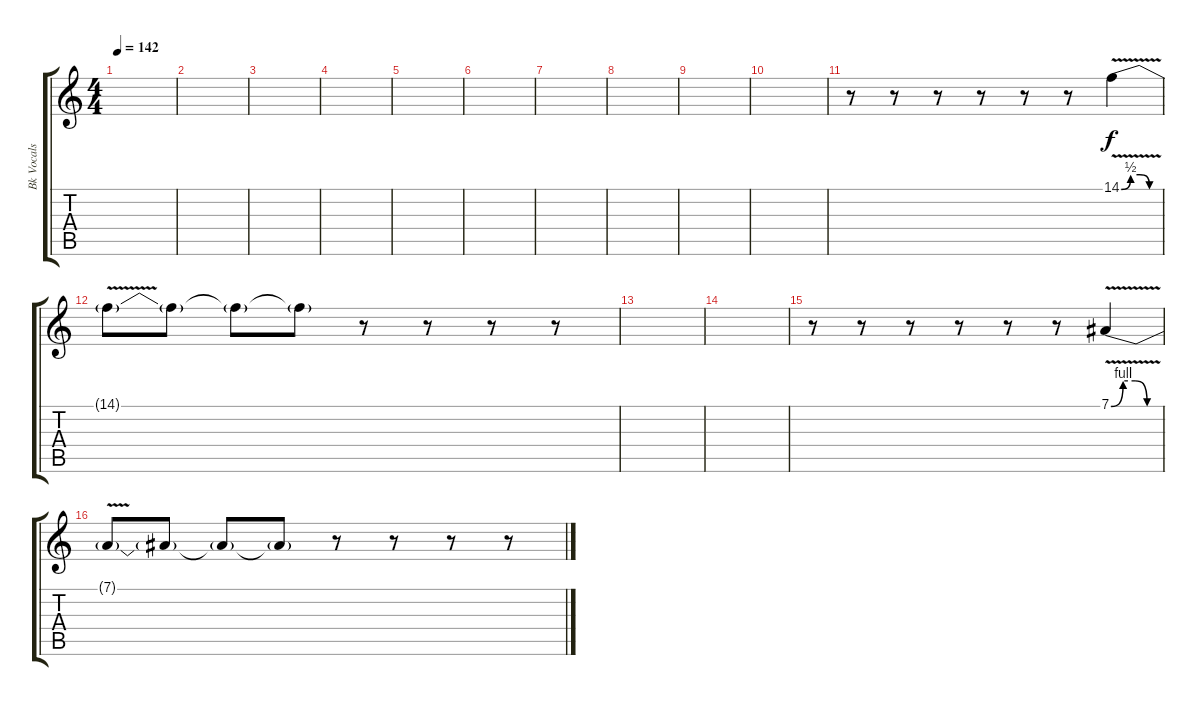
\track ("Bk Vocals" "Bk Vocals") {instrument reedorgan}
\staff {score tabs}
\tuning (Eb4 Bb3 Gb3 Db3 Ab2 Eb2) {hide}
\ts (4 4)
\tempo 142
\clef g2
\ks c
|
|
|
|
|
|
|
|
|
|
r.8 r.8 r.8 r.8 r.8 r.8 14.1{be (custom 0 0 15 2 30 2 45 0 60 0) v}.4 |
14.1{t}.8 14.1{t}.8 14.1{t}.8 14.1{t}.8 r.8 r.8 r.8 r.8 |
|
|
r.8 r.8 r.8 r.8 r.8 r.8 7.1{be (custom 0 0 15 4 30 4 45 0 60 0) v}.4 |
7.1{t}.8 7.1{t}.8 7.1{t}.8 7.1{t}.8 r.8 r.8 r.8 r.8
